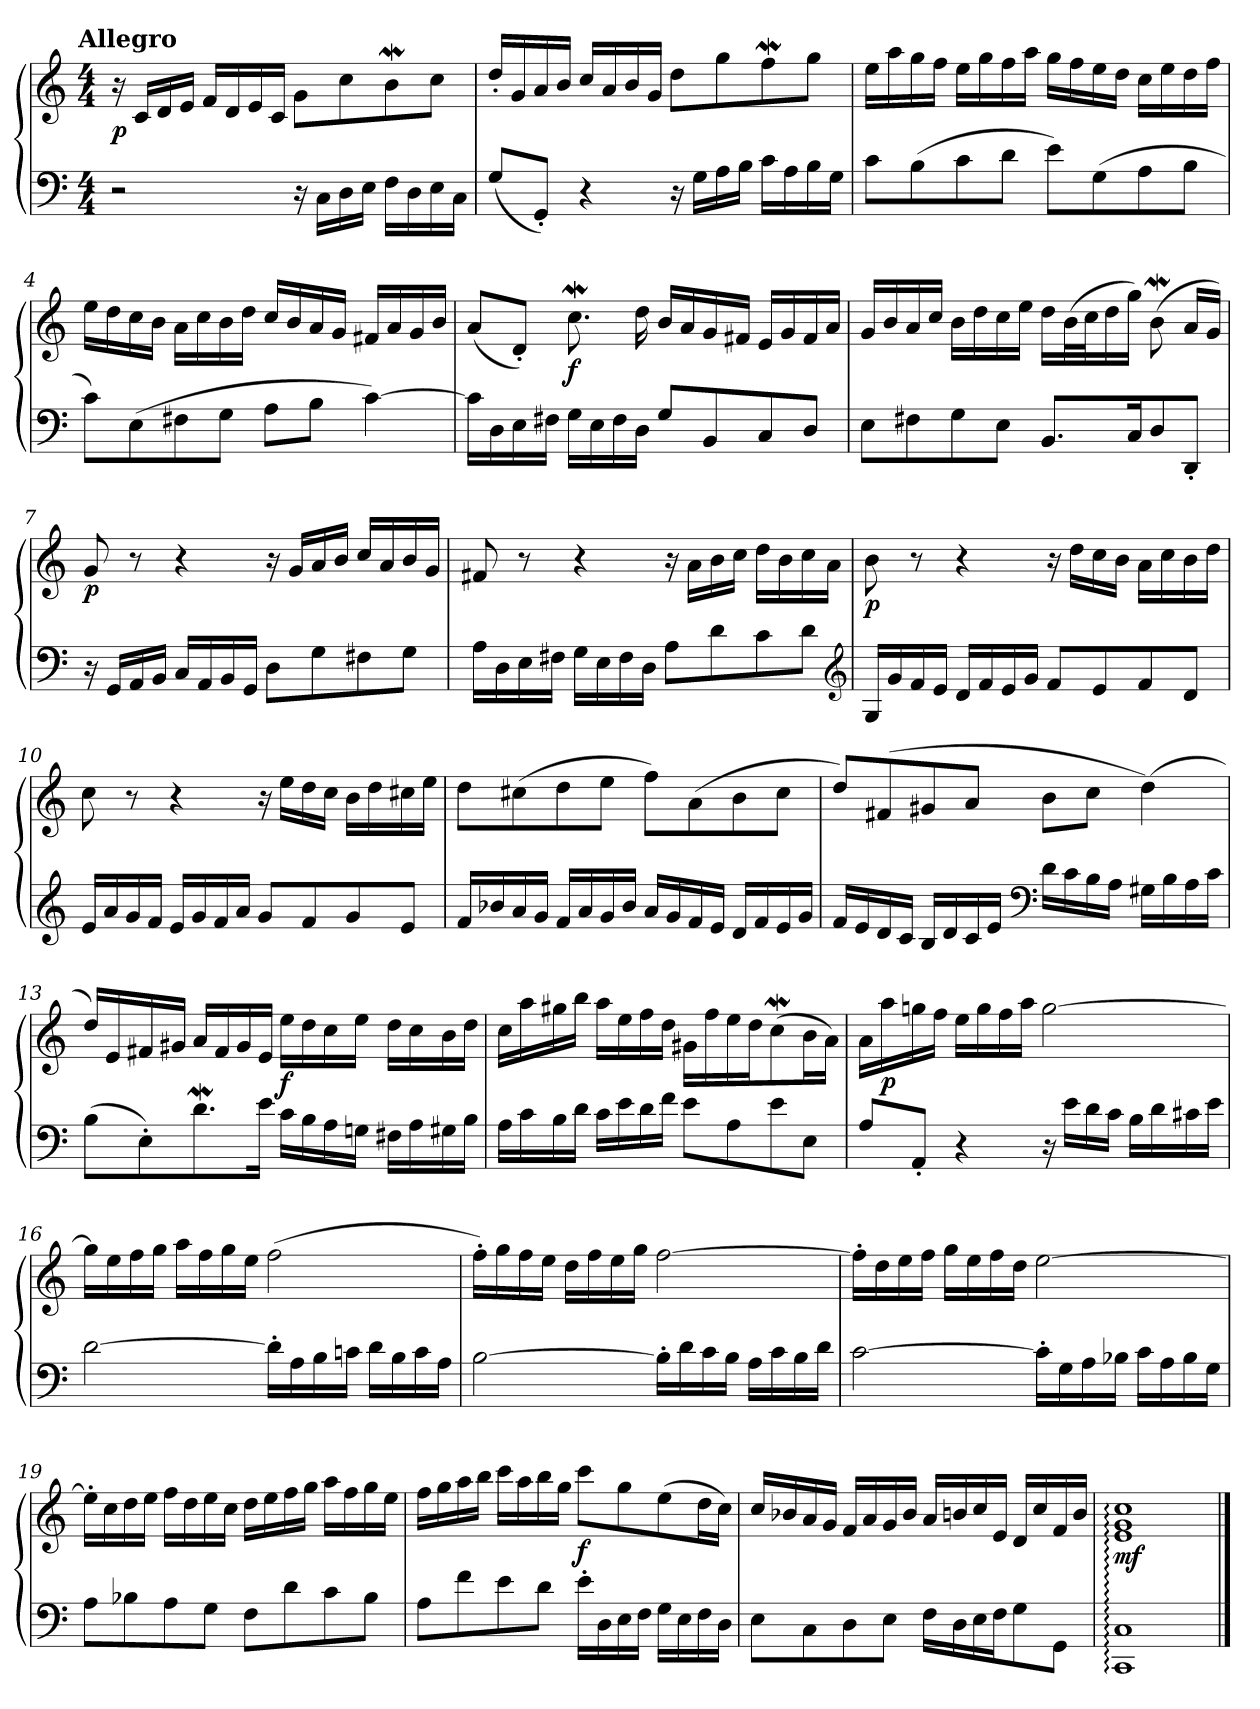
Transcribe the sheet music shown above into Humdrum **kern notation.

**kern	**kern	**dynam
*part1	*part1	*part1
*staff2	*staff1	*staff1/2
*clefF4	*clefG2	*
*k[]	*k[]	*
*C:	*C:	*
!!LO:TX:omd:t=Allegro
*M4/4	*M4/4	*
*MM120	*MM120	*
=1	=1	=1
!	!	!LO:DY:b
2r	16r	p
.	16c/LL	.
.	16d/	.
.	16e/JJ	.
.	16f/LL	.
.	16d/	.
.	16e/	.
.	16c/JJ	.
16r	8g\L	.
16C\LL	.	.
16D\	8cc\	.
16E\JJ	.	.
16F\LL	8bW\	.
16D\	.	.
16E\	8cc\J	.
16C\JJ	.	.
=2	=2	=2
(8G/L	16dd'/LL	.
.	16g/	.
8GG'/J)	16a/	.
.	16b/JJ	.
4r	16cc/LL	.
.	16a/	.
.	16b/	.
.	16g/JJ	.
16r	8dd\L	.
16G\LL	.	.
16A\	8gg\	.
16B\JJ	.	.
16c\LL	8ffw\	.
16A\	.	.
16B\	8gg\J	.
16G\JJ	.	.
!!LO:LB:g=z
=3	=3	=3
8c\L	16ee\LL	.
.	16aa\	.
(8B\	16gg\	.
.	16ff\JJ	.
8c\	16ee\LL	.
.	16gg\	.
8d\J	16ff\	.
.	16aa\JJ	.
8e\L)	16gg\LL	.
.	16ff\	.
(8G\	16ee\	.
.	16dd\JJ	.
8A\	16cc\LL	.
.	16ee\	.
8B\J	16dd\	.
.	16ff\JJ	.
=4	=4	=4
8c\L)	16ee\LL	.
.	16dd\	.
(8E\	16cc\	.
.	16b\JJ	.
8F#X\	16a\LL	.
.	16cc\	.
8G\J	16b\	.
.	16dd\JJ	.
8A\L	16cc/LL	.
.	16b/	.
8B\J	16a/	.
.	16g/JJ	.
[4c\)	16f#X/LL	.
.	16a/	.
.	16g/	.
.	16b/JJ	.
!!LO:LB:g=z
=5	=5	=5
16c\LL]	(8a/L	.
16D\	.	.
16E\	8d'/J)	.
16F#X\JJ	.	.
!	!	!LO:DY:b
16G\LL	8.ccw\	f
16E\	.	.
16F#\	.	.
16D\JJ	16dd\	.
8G/L	16b/LL	.
.	16a/	.
8BB/	16g/	.
.	16f#X/JJ	.
8C/	16e/LL	.
.	16g/	.
8D/J	16f#/	.
.	16a/JJ	.
=6	=6	=6
8E\L	16g/LL	.
.	16b/	.
8F#X\	16a/	.
.	16cc/JJ	.
8G\	16b\LL	.
.	16dd\	.
8E\J	16cc\	.
.	16ee\JJ	.
8.BB/L	16dd\LL	.
.	(32b\L	.
.	32cc\J	.
.	16dd\	.
16C/k	16gg\JJ)	.
8D/	(8bW\	.
8DD'/J	16a/LL	.
.	16g/JJ)	.
!!LO:LB:g=z
=7	=7	=7
!	!	!LO:DY:b
16r	8g/	p
16GG/LL	.	.
16AA/	8r	.
16BB/JJ	.	.
16C/LL	4r	.
16AA/	.	.
16BB/	.	.
16GG/JJ	.	.
8D\L	16r	.
.	16g/LL	.
8G\	16a/	.
.	16b/JJ	.
8F#X\	16cc/LL	.
.	16a/	.
8G\J	16b/	.
.	16g/JJ	.
=8	=8	=8
16A\LL	8f#X/	.
16D\	.	.
16E\	8r	.
16F#X\JJ	.	.
16G\LL	4r	.
16E\	.	.
16F#\	.	.
16D\JJ	.	.
8A\L	16r	.
.	16a\LL	.
8d\	16b\	.
.	16cc\JJ	.
8c\	16dd\LL	.
.	16b\	.
8d\J	16cc\	.
.	16a\JJ	.
*clefG2	*	*
!!LO:LB:g=z
=9	=9	=9
!	!	!LO:DY:b
16G/LL	8b\	p
16g/	.	.
16f/	8r	.
16e/JJ	.	.
16d/LL	4r	.
16f/	.	.
16e/	.	.
16g/JJ	.	.
8f/L	16r	.
.	16dd\LL	.
8e/	16cc\	.
.	16b\JJ	.
8f/	16a\LL	.
.	16cc\	.
8d/J	16b\	.
.	16dd\JJ	.
=10	=10	=10
16e/LL	8cc\	.
16a/	.	.
16g/	8r	.
16f/JJ	.	.
16e/LL	4r	.
16g/	.	.
16f/	.	.
16a/JJ	.	.
8g/L	16r	.
.	16ee\LL	.
8f/	16dd\	.
.	16cc\JJ	.
8g/	16b\LL	.
.	16dd\	.
8e/J	16cc#X\	.
.	16ee\JJ	.
!!LO:LB:g=z
=11	=11	=11
16f/LL	8dd\L	.
16b-X/	.	.
16a/	(8cc#X\	.
16g/JJ	.	.
16f/LL	8dd\	.
16a/	.	.
16g/	8ee\J	.
16b-/JJ	.	.
16a/LL	8ff\L)	.
16g/	.	.
16f/	(8a\	.
16e/JJ	.	.
16d/LL	8b\	.
16f/	.	.
16e/	8cc#\J	.
16g/JJ	.	.
=12	=12	=12
16f/LL	8dd/L)	.
16e/	.	.
16d/	(8f#X/	.
16c/JJ	.	.
16B/LL	8g#X/	.
16d/	.	.
16c/	8a/J	.
16e/JJ	.	.
*clefF4	*	*
16d\LL	8b\L	.
16c\	.	.
16B\	8cc\J	.
16A\JJ	.	.
16G#X\LL	(4dd\)	.
16B\	.	.
16A\	.	.
16c\JJ	.	.
!!LO:PB:g=z
=13	=13	=13
(8B\L	16dd/LL)	.
.	16e/	.
8E'\)	16f#X/	.
.	16g#X/JJ	.
8.dW\	16a/LL	.
.	16f#/	.
.	16g#/	.
16e\Jk	16e/JJ	.
!	!	!LO:DY:b
16c\LL	16ee\LL	f
16B\	16dd\	.
16A\	16cc\	.
16Gn\JJ	16ee\JJ	.
16F#X\LL	16dd\LL	.
16A\	16cc\	.
16G#X\	16b\	.
16B\JJ	16dd\JJ	.
=14	=14	=14
16A\LL	16cc\LL	.
16c\	16aa\	.
16B\	16gg#X\	.
16d\JJ	16bb\JJ	.
16c\LL	16aa\LL	.
16e\	16ee\	.
16d\	16ff\	.
16f\JJ	16dd\JJ	.
8e\L	16g#X\LL	.
.	16ff\	.
8A\	16ee\	.
.	16dd\J	.
8e\	(8ccw\	.
8E\J	16b\L	.
.	16a\JJ)	.
!!LO:LB:g=z
=15	=15	=15
8A/L	16a\LL	.
!	!	!LO:DY:b
.	16aa\	p
8AA'/J	16ggn\	.
.	16ff\JJ	.
4r	16ee\LL	.
.	16gg\	.
.	16ff\	.
.	16aa\JJ	.
16r	[2gg\	.
16e\LL	.	.
16d\	.	.
16c\JJ	.	.
16B\LL	.	.
16d\	.	.
16c#X\	.	.
16e\JJ	.	.
=16	=16	=16
[2d\	16gg\LL]	.
.	16ee\	.
.	16ff\	.
.	16gg\JJ	.
.	16aa\LL	.
.	16ff\	.
.	16gg\	.
.	16ee\JJ	.
16d'\LL]	(2ff\	.
16A\	.	.
16B\	.	.
16cn\JJ	.	.
16d\LL	.	.
16B\	.	.
16c\	.	.
16A\JJ	.	.
!!LO:LB:g=z
=17	=17	=17
[2B\	16ff'\LL)	.
.	16gg\	.
.	16ff\	.
.	16ee\JJ	.
.	16dd\LL	.
.	16ff\	.
.	16ee\	.
.	16gg\JJ	.
16B'\LL]	[2ff\	.
16d\	.	.
16c\	.	.
16B\JJ	.	.
16A\LL	.	.
16c\	.	.
16B\	.	.
16d\JJ	.	.
=18	=18	=18
[2c\	16ff'\LL]	.
.	16dd\	.
.	16ee\	.
.	16ff\JJ	.
.	16gg\LL	.
.	16ee\	.
.	16ff\	.
.	16dd\JJ	.
16c'\LL]	[2ee\	.
16G\	.	.
16A\	.	.
16B-X\JJ	.	.
16c\LL	.	.
16A\	.	.
16B-\	.	.
16G\JJ	.	.
!!LO:LB:g=z
=19	=19	=19
8A\L	16ee'\LL]	.
.	16cc\	.
8B-X\	16dd\	.
.	16ee\JJ	.
8A\	16ff\LL	.
.	16dd\	.
8G\J	16ee\	.
.	16cc\JJ	.
8F\L	16dd\LL	.
.	16ee\	.
8d\	16ff\	.
.	16gg\JJ	.
8c\	16aa\LL	.
.	16ff\	.
8B-\J	16gg\	.
.	16ee\JJ	.
=20	=20	=20
8A\L	16ff\LL	.
.	16gg\	.
8f\	16aa\	.
.	16bb\JJ	.
8e\	16ccc\LL	.
.	16aa\	.
8d\J	16bb\	.
.	16gg\JJ	.
!	!	!LO:DY:b
16e'\LL	8ccc\L	f
16D\	.	.
16E\	8gg\	.
16F\JJ	.	.
16G\LL	(8ee\	.
16E\	.	.
16F\	16dd\L	.
16D\JJ	16cc\JJ)	.
!!LO:LB:g=z
=21	=21	=21
8E\L	16cc/LL	.
.	16b-X/	.
8C\	16a/	.
.	16g/JJ	.
8D\	16f/LL	.
.	16a/	.
8E\J	16g/	.
.	16b-/JJ	.
16F\LL	16a/LL	.
16D\	16bn/	.
16E\	16cc/	.
16F\J	16e/JJ	.
8G\	16d/LL	.
.	16cc/	.
8GG\J	16f/	.
.	16b/JJ	.
=22	=22	=22
!	!	!LO:DY:b
1CC:: 1C::	1e:: 1g:: 1cc::	mf
==	==	==
*-	*-	*-
